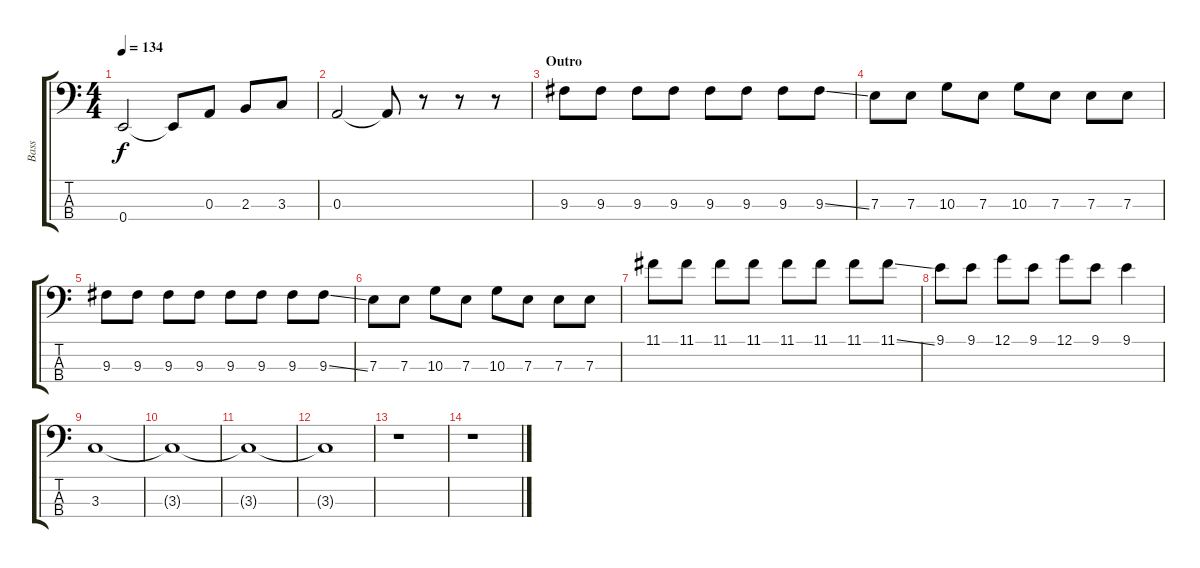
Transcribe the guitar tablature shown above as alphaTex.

\track ("Bass" "Bass") {instrument electricbassfinger}
\staff {score tabs}
\tuning (G2 D2 A1 E1) {hide}
\ts (4 4)
\tempo 134
\clef f4
\ks c
0.4.2{dy f} 0.4{t}.8 0.3.8 2.3.8 3.3.8 |
0.3.2 0.3{t}.8 r.8 r.8 r.8 |
\section ("" "Outro")
9.3.8 9.3.8 9.3.8 9.3.8 9.3.8 9.3.8 9.3.8 9.3{ss}.8 |
7.3.8 7.3.8 10.3.8 7.3.8 10.3.8 7.3.8 7.3.8 7.3.8 |
9.3.8 9.3.8 9.3.8 9.3.8 9.3.8 9.3.8 9.3.8 9.3{ss}.8 |
7.3.8 7.3.8 10.3.8 7.3.8 10.3.8 7.3.8 7.3.8 7.3.8 |
11.1.8 11.1.8 11.1.8 11.1.8 11.1.8 11.1.8 11.1.8 11.1{ss}.8 |
9.1.8 9.1.8 12.1.8 9.1.8 12.1.8 9.1.8 9.1.4 |
3.3.1 |
3.3{t}.1 |
3.3{t}.1 |
3.3{t}.1 |
r.1 |
r.1
